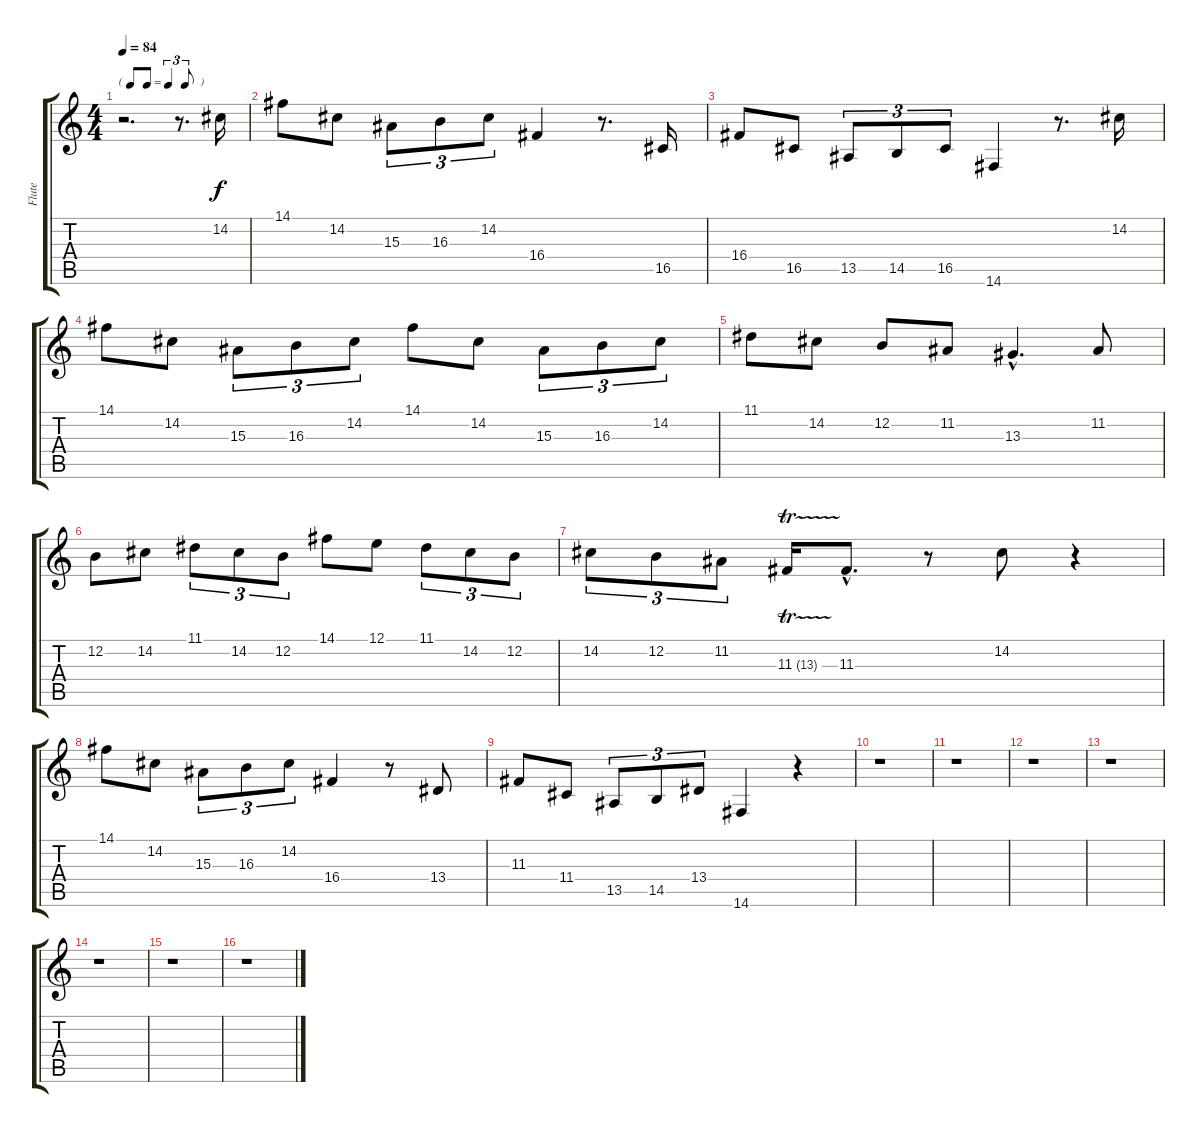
\track ("Flute" "Flute") {instrument flute}
\staff {score tabs}
\tuning (E4 B3 G3 D3 A2 E2) {hide}
\ts (4 4)
\tf triplet8th
\tempo 84
\clef g2
\ks c
r.2{d dy f instrument flute} r.8{d} 14.2.16 |
14.1.8 14.2.8 15.3.8{tu (3 2)} 16.3.8{tu (3 2)} 14.2.8{tu (3 2)} 16.4.4 r.8{d} 16.5.16 |
16.4.8 16.5.8 13.5.8{tu (3 2)} 14.5.8{tu (3 2)} 16.5.8{tu (3 2)} 14.6.4 r.8{d} 14.2.16 |
14.1.8 14.2.8 15.3.8{tu (3 2)} 16.3.8{tu (3 2)} 14.2.8{tu (3 2)} 14.1.8 14.2.8 15.3.8{tu (3 2)} 16.3.8{tu (3 2)} 14.2.8{tu (3 2)} |
11.1.8 14.2.8 12.2.8 11.2.8 13.3{hac}.4{d} 11.2.8 |
12.2.8 14.2.8 11.1.8{tu (3 2)} 14.2.8{tu (3 2)} 12.2.8{tu (3 2)} 14.1.8 12.1.8 11.1.8{tu (3 2)} 14.2.8{tu (3 2)} 12.2.8{tu (3 2)} |
14.2.8{tu (3 2)} 12.2.8{tu (3 2)} 11.2.8{tu (3 2)} 11.3{tr (13 64)}.16 11.3{hac}.8{d} r.8 14.2.8 r.4 |
14.1.8 14.2.8 15.3.8{tu (3 2)} 16.3.8{tu (3 2)} 14.2.8{tu (3 2)} 16.4.4 r.8 13.4.8 |
11.3.8 11.4.8 13.5.8{tu (3 2)} 14.5.8{tu (3 2)} 13.4.8{tu (3 2)} 14.6.4 r.4 |
r.1 |
r.1 |
r.1 |
r.1 |
r.1 |
r.1 |
r.1
